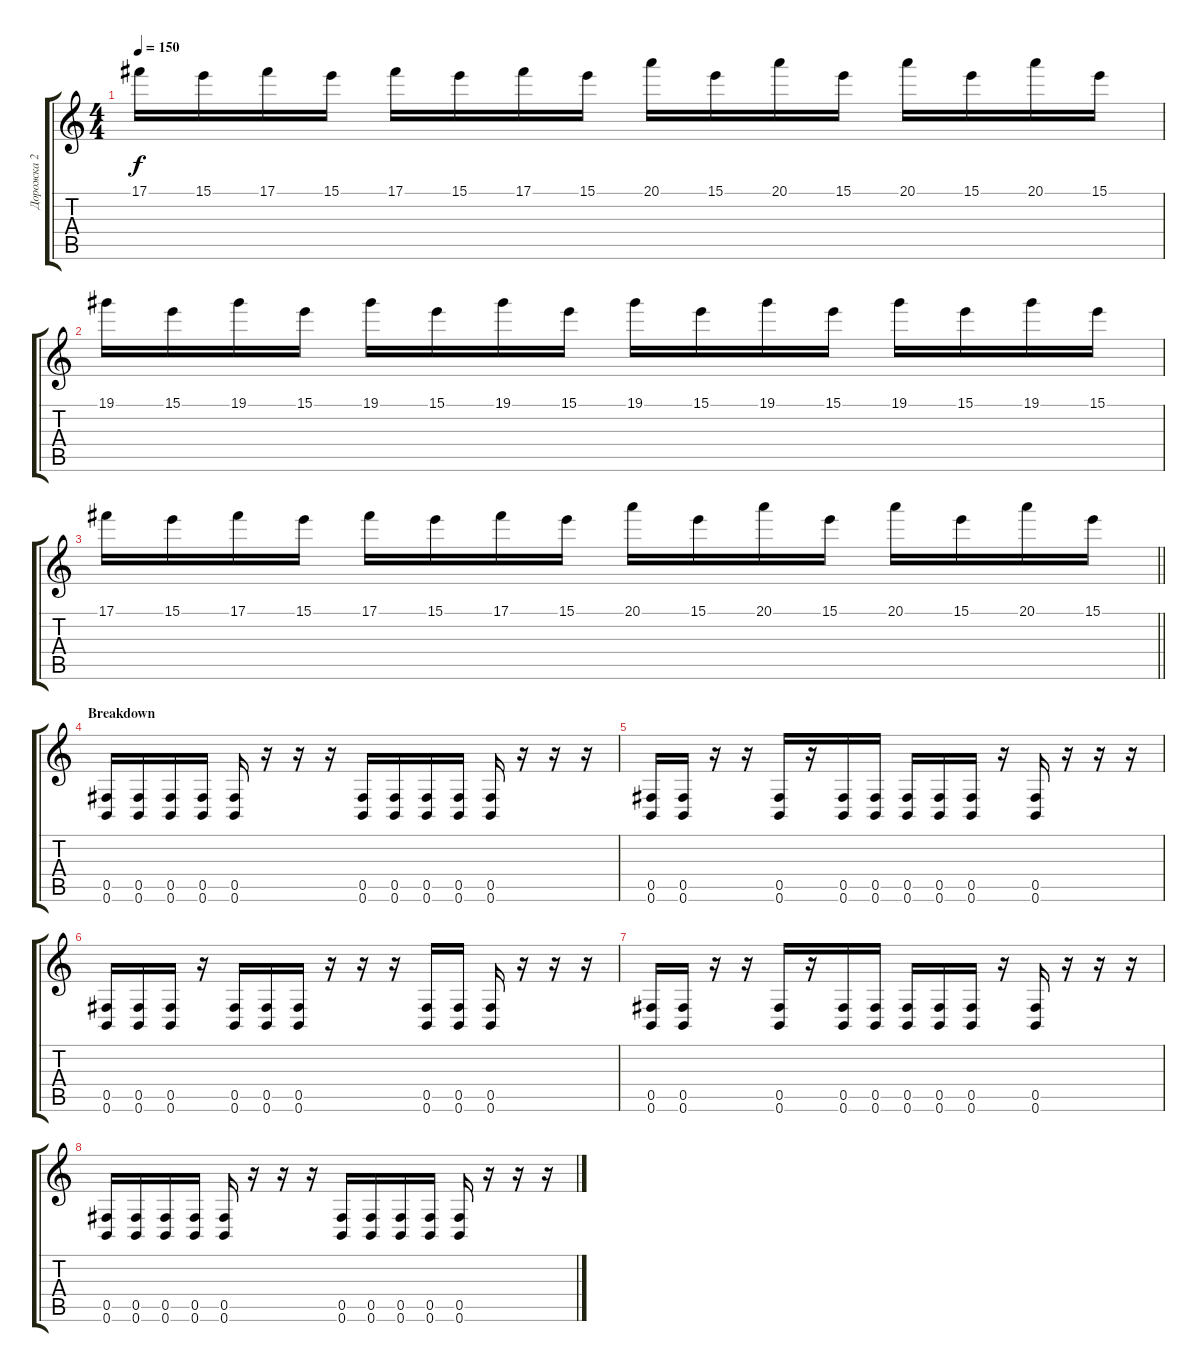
\track ("Дорожка 2" "Дорожка 2") {instrument distortionguitar}
\staff {score tabs}
\tuning (Db4 Ab3 E3 B2 Gb2 B1) {hide}
\ts (4 4)
\tempo 150
\clef g2
\ks c
17.1.16{dy f} 15.1.16 17.1.16 15.1.16 17.1.16 15.1.16 17.1.16 15.1.16 20.1.16 15.1.16 20.1.16 15.1.16 20.1.16 15.1.16 20.1.16 15.1.16 |
19.1.16 15.1.16 19.1.16 15.1.16 19.1.16 15.1.16 19.1.16 15.1.16 19.1.16 15.1.16 19.1.16 15.1.16 19.1.16 15.1.16 19.1.16 15.1.16 |
\barLineRight lightlight
17.1.16 15.1.16 17.1.16 15.1.16 17.1.16 15.1.16 17.1.16 15.1.16 20.1.16 15.1.16 20.1.16 15.1.16 20.1.16 15.1.16 20.1.16 15.1.16 |
\section ("" "Breakdown")
(0.5 0.6).16 (0.5 0.6).16 (0.5 0.6).16 (0.5 0.6).16 (0.5 0.6).16 r.16 r.16 r.16 (0.5 0.6).16 (0.5 0.6).16 (0.5 0.6).16 (0.5 0.6).16 (0.5 0.6).16 r.16 r.16 r.16 |
(0.5 0.6).16 (0.5 0.6).16 r.16 r.16 (0.5 0.6).16 r.16 (0.5 0.6).16 (0.5 0.6).16 (0.5 0.6).16 (0.5 0.6).16 (0.5 0.6).16 r.16 (0.5 0.6).16 r.16 r.16 r.16 |
(0.5 0.6).16 (0.5 0.6).16 (0.5 0.6).16 r.16 (0.5 0.6).16 (0.5 0.6).16 (0.5 0.6).16 r.16 r.16 r.16 (0.5 0.6).16 (0.5 0.6).16 (0.5 0.6).16 r.16 r.16 r.16 |
(0.5 0.6).16 (0.5 0.6).16 r.16 r.16 (0.5 0.6).16 r.16 (0.5 0.6).16 (0.5 0.6).16 (0.5 0.6).16 (0.5 0.6).16 (0.5 0.6).16 r.16 (0.5 0.6).16 r.16 r.16 r.16 |
(0.5 0.6).16 (0.5 0.6).16 (0.5 0.6).16 (0.5 0.6).16 (0.5 0.6).16 r.16 r.16 r.16 (0.5 0.6).16 (0.5 0.6).16 (0.5 0.6).16 (0.5 0.6).16 (0.5 0.6).16 r.16 r.16 r.16
